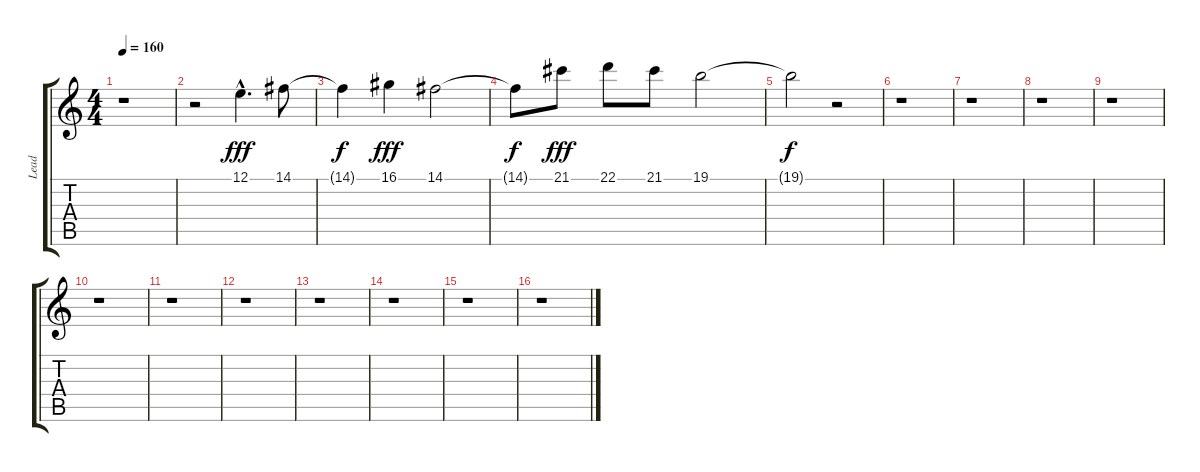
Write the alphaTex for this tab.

\track ("Lead" "Lead") {instrument panflute}
\staff {score tabs}
\tuning (E4 B3 G3 D3 A2 E2) {hide}
\ts (4 4)
\tempo 160
\clef g2
\ks c
r.1{dy f} |
r.2 12.1{hac}.4{d dy fff} 14.1.8 |
14.1{t}.4{dy f} 16.1.4{dy fff} 14.1.2 |
14.1{t}.8{dy f} 21.1.8{dy fff} 22.1.8 21.1.8 19.1.2 |
19.1{t}.2{dy f} r.2 |
r.1 |
r.1 |
r.1 |
r.1 |
r.1 |
r.1 |
r.1 |
r.1 |
r.1 |
r.1 |
r.1
